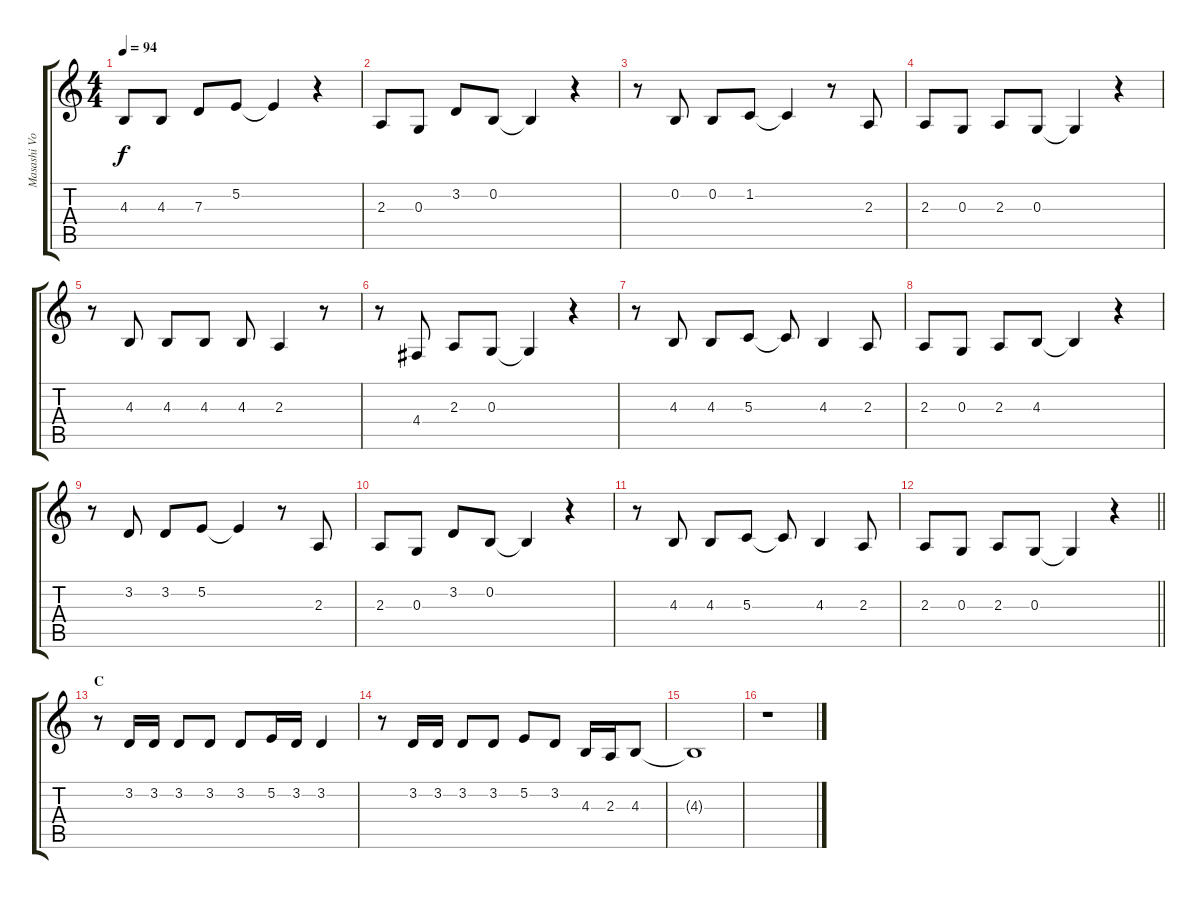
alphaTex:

\track ("Masashi Vocals" "Masashi Vo") {instrument altosax}
\staff {score tabs}
\tuning (E4 B3 G3 D3 A2 E2) {hide}
\ts (4 4)
\tempo 94
\clef g2
\ks c
4.3.8{dy f} 4.3.8 7.3.8 5.2.8 5.2{t}.4 r.4 |
2.3.8 0.3.8 3.2.8 0.2.8 0.2{t}.4 r.4 |
r.8 0.2.8 0.2.8 1.2.8 1.2{t}.4 r.8 2.3.8 |
2.3.8 0.3.8 2.3.8 0.3.8 0.3{t}.4 r.4 |
r.8 4.3.8 4.3.8 4.3.8 4.3.8 2.3.4 r.8 |
r.8 4.4.8 2.3.8 0.3.8 0.3{t}.4 r.4 |
r.8 4.3.8 4.3.8 5.3.8 5.3{t}.8 4.3.4 2.3.8 |
2.3.8 0.3.8 2.3.8 4.3.8 4.3{t}.4 r.4 |
r.8 3.2.8 3.2.8 5.2.8 5.2{t}.4 r.8 2.3.8 |
2.3.8 0.3.8 3.2.8 0.2.8 0.2{t}.4 r.4 |
r.8 4.3.8 4.3.8 5.3.8 5.3{t}.8 4.3.4 2.3.8 |
\barLineRight lightlight
2.3.8 0.3.8 2.3.8 0.3.8 0.3{t}.4 r.4 |
\section ("" "C")
r.8 3.2.16 3.2.16 3.2.8 3.2.8 3.2.8 5.2.16 3.2.16 3.2.4 |
r.8 3.2.16 3.2.16 3.2.8 3.2.8 5.2.8 3.2.8 4.3.16 2.3.16 4.3.8 |
4.3{t}.1 |
r.1
